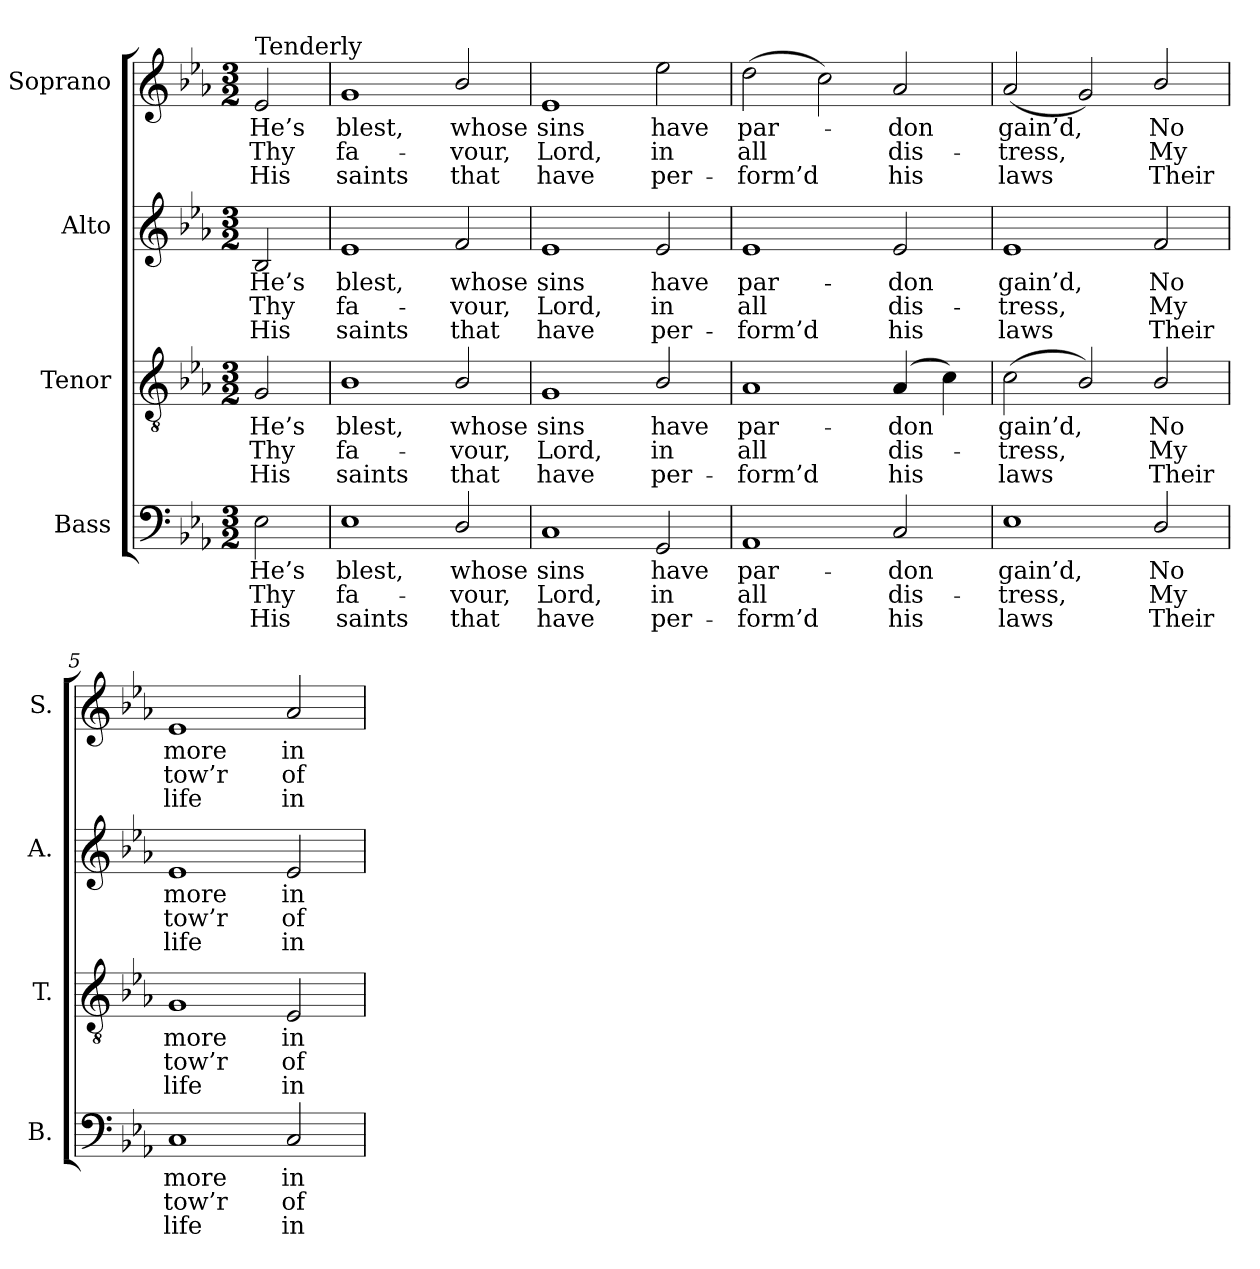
**kern	**text	**text	**text	**kern	**text	**text	**text	**kern	**text	**text	**text	**kern	**text	**text	**text
*part4	*part4	*part4	*part4	*part3	*part3	*part3	*part3	*part2	*part2	*part2	*part2	*part1	*part1	*part1	*part1
*staff4	*staff4	*staff4	*staff4	*staff3	*staff3	*staff3	*staff3	*staff2	*staff2	*staff2	*staff2	*staff1	*staff1	*staff1	*staff1
*I"Bass	*	*	*	*I"Tenor	*	*	*	*I"Alto	*	*	*	*I"Soprano	*	*	*
*I'B.	*	*	*	*I'T.	*	*	*	*I'A.	*	*	*	*I'S.	*	*	*
!!LO:PB:g=z
*clefF4	*	*	*	*clefGv2	*	*	*	*clefG2	*	*	*	*clefG2	*	*	*
*	*	*	*	*ITrd7c12	*	*	*	*	*	*	*	*	*	*	*
*k[b-e-a-]	*	*	*	*k[b-e-a-]	*	*	*	*k[b-e-a-]	*	*	*	*k[b-e-a-]	*	*	*
*E-:	*	*	*	*E-:	*	*	*	*E-:	*	*	*	*E-:	*	*	*
*M3/2	*	*	*	*M3/2	*	*	*	*M3/2	*	*	*	*M3/2	*	*	*
=	=	=	=	=	=	=	=	=	=	=	=	=	=	=	=
!	!LO:LY:b:color=#000000	!LO:LY:b:color=#000000	!LO:LY:b:color=#000000	!	!	!	!	!	!	!	!	!	!	!	!
!	!	!	!	!	!LO:LY:b:color=#000000	!LO:LY:b:color=#000000	!LO:LY:b:color=#000000	!	!	!	!	!	!	!	!
!	!	!	!	!	!	!	!	!	!LO:LY:b:color=#000000	!LO:LY:b:color=#000000	!LO:LY:b:color=#000000	!	!	!	!
!	!	!	!	!	!	!	!	!	!	!	!	!LO:TX:a:t=Tenderly	!	!	!
!	!	!	!	!	!	!	!	!	!	!	!	!	!LO:LY:b:color=#000000	!LO:LY:b:color=#000000	!LO:LY:b:color=#000000
2E-i\	He’s	Thy	His	2GGi/	He’s	Thy	His	2B-i/	He’s	Thy	His	2e-i/	He’s	Thy	His
=1	=1	=1	=1	=1	=1	=1	=1	=1	=1	=1	=1	=1	=1	=1	=1
!	!LO:LY:b:color=#000000	!LO:LY:b:color=#000000	!LO:LY:b:color=#000000	!	!	!	!	!	!	!	!	!	!	!	!
!	!	!	!	!	!LO:LY:b:color=#000000	!LO:LY:b:color=#000000	!LO:LY:b:color=#000000	!	!	!	!	!	!	!	!
!	!	!	!	!	!	!	!	!	!LO:LY:b:color=#000000	!LO:LY:b:color=#000000	!LO:LY:b:color=#000000	!	!	!	!
!	!	!	!	!	!	!	!	!	!	!	!	!	!LO:LY:b:color=#000000	!LO:LY:b:color=#000000	!LO:LY:b:color=#000000
1E-i	blest,	fa-	saints	1BB-i	blest,	fa-	saints	1e-i	blest,	fa-	saints	1gi	blest,	fa-	saints
!	!LO:LY:b:color=#000000	!LO:LY:b:color=#000000	!LO:LY:b:color=#000000	!	!	!	!	!	!	!	!	!	!	!	!
!	!	!	!	!	!LO:LY:b:color=#000000	!LO:LY:b:color=#000000	!LO:LY:b:color=#000000	!	!	!	!	!	!	!	!
!	!	!	!	!	!	!	!	!	!LO:LY:b:color=#000000	!LO:LY:b:color=#000000	!LO:LY:b:color=#000000	!	!	!	!
!	!	!	!	!	!	!	!	!	!	!	!	!	!LO:LY:b:color=#000000	!LO:LY:b:color=#000000	!LO:LY:b:color=#000000
2Di/	whose	-vour,	that	2BB-i/	whose	-vour,	that	2fi/	whose	-vour,	that	2b-i/	whose	-vour,	that
=2	=2	=2	=2	=2	=2	=2	=2	=2	=2	=2	=2	=2	=2	=2	=2
!	!LO:LY:b:color=#000000	!LO:LY:b:color=#000000	!LO:LY:b:color=#000000	!	!	!	!	!	!	!	!	!	!	!	!
!	!	!	!	!	!LO:LY:b:color=#000000	!LO:LY:b:color=#000000	!LO:LY:b:color=#000000	!	!	!	!	!	!	!	!
!	!	!	!	!	!	!	!	!	!LO:LY:b:color=#000000	!LO:LY:b:color=#000000	!LO:LY:b:color=#000000	!	!	!	!
!	!	!	!	!	!	!	!	!	!	!	!	!	!LO:LY:b:color=#000000	!LO:LY:b:color=#000000	!LO:LY:b:color=#000000
1Ci	sins	Lord,	have	1GGi	sins	Lord,	have	1e-i	sins	Lord,	have	1e-i	sins	Lord,	have
!	!LO:LY:b:color=#000000	!LO:LY:b:color=#000000	!LO:LY:b:color=#000000	!	!	!	!	!	!	!	!	!	!	!	!
!	!	!	!	!	!LO:LY:b:color=#000000	!LO:LY:b:color=#000000	!LO:LY:b:color=#000000	!	!	!	!	!	!	!	!
!	!	!	!	!	!	!	!	!	!LO:LY:b:color=#000000	!LO:LY:b:color=#000000	!LO:LY:b:color=#000000	!	!	!	!
!	!	!	!	!	!	!	!	!	!	!	!	!	!LO:LY:b:color=#000000	!LO:LY:b:color=#000000	!LO:LY:b:color=#000000
2GGi/	have	in	per-	2BB-i/	have	in	per-	2e-i/	have	in	per-	2ee-i\	have	in	per-
=3	=3	=3	=3	=3	=3	=3	=3	=3	=3	=3	=3	=3	=3	=3	=3
!	!LO:LY:b:color=#000000	!LO:LY:b:color=#000000	!LO:LY:b:color=#000000	!	!	!	!	!	!	!	!	!	!	!	!
!	!	!	!	!	!LO:LY:b:color=#000000	!LO:LY:b:color=#000000	!LO:LY:b:color=#000000	!	!	!	!	!	!	!	!
!	!	!	!	!	!	!	!	!	!LO:LY:b:color=#000000	!LO:LY:b:color=#000000	!LO:LY:b:color=#000000	!	!	!	!
!	!	!	!	!	!	!	!	!	!	!	!	!	!LO:LY:b:color=#000000	!LO:LY:b:color=#000000	!LO:LY:b:color=#000000
1AA-i	par-	all	-form’d	1AA-i	par-	all	-form’d	1e-i	par-	all	-form’d	(2ddi\	par-	all	-form’d
.	.	.	.	.	.	.	.	.	.	.	.	2cci\)	.	.	.
!	!LO:LY:b:color=#000000	!LO:LY:b:color=#000000	!LO:LY:b:color=#000000	!	!	!	!	!	!	!	!	!	!	!	!
!	!	!	!	!	!LO:LY:b:color=#000000	!LO:LY:b:color=#000000	!LO:LY:b:color=#000000	!	!	!	!	!	!	!	!
!	!	!	!	!	!	!	!	!	!LO:LY:b:color=#000000	!LO:LY:b:color=#000000	!LO:LY:b:color=#000000	!	!	!	!
!	!	!	!	!	!	!	!	!	!	!	!	!	!LO:LY:b:color=#000000	!LO:LY:b:color=#000000	!LO:LY:b:color=#000000
2Ci/	-don	dis-	his	(4AA-i/	-don	dis-	his	2e-i/	-don	dis-	his	2a-i/	-don	dis-	his
.	.	.	.	4Ci\)	.	.	.	.	.	.	.	.	.	.	.
=4	=4	=4	=4	=4	=4	=4	=4	=4	=4	=4	=4	=4	=4	=4	=4
!	!LO:LY:b:color=#000000	!LO:LY:b:color=#000000	!LO:LY:b:color=#000000	!	!	!	!	!	!	!	!	!	!	!	!
!	!	!	!	!	!LO:LY:b:color=#000000	!LO:LY:b:color=#000000	!LO:LY:b:color=#000000	!	!	!	!	!	!	!	!
!	!	!	!	!	!	!	!	!	!LO:LY:b:color=#000000	!LO:LY:b:color=#000000	!LO:LY:b:color=#000000	!	!	!	!
!	!	!	!	!	!	!	!	!	!	!	!	!	!LO:LY:b:color=#000000	!LO:LY:b:color=#000000	!LO:LY:b:color=#000000
1E-i	gain’d,	-tress,	laws	(2Ci\	gain’d,	-tress,	laws	1e-i	gain’d,	-tress,	laws	(2a-i/	gain’d,	-tress,	laws
.	.	.	.	2BB-i/)	.	.	.	.	.	.	.	2gi/)	.	.	.
!	!LO:LY:b:color=#000000	!LO:LY:b:color=#000000	!LO:LY:b:color=#000000	!	!	!	!	!	!	!	!	!	!	!	!
!	!	!	!	!	!LO:LY:b:color=#000000	!LO:LY:b:color=#000000	!LO:LY:b:color=#000000	!	!	!	!	!	!	!	!
!	!	!	!	!	!	!	!	!	!LO:LY:b:color=#000000	!LO:LY:b:color=#000000	!LO:LY:b:color=#000000	!	!	!	!
!	!	!	!	!	!	!	!	!	!	!	!	!	!LO:LY:b:color=#000000	!LO:LY:b:color=#000000	!LO:LY:b:color=#000000
2Di/	No	My	Their	2BB-i/	No	My	Their	2fi/	No	My	Their	2b-i/	No	My	Their
=5	=5	=5	=5	=5	=5	=5	=5	=5	=5	=5	=5	=5	=5	=5	=5
!	!LO:LY:b:color=#000000	!LO:LY:b:color=#000000	!LO:LY:b:color=#000000	!	!	!	!	!	!	!	!	!	!	!	!
!	!	!	!	!	!LO:LY:b:color=#000000	!LO:LY:b:color=#000000	!LO:LY:b:color=#000000	!	!	!	!	!	!	!	!
!	!	!	!	!	!	!	!	!	!LO:LY:b:color=#000000	!LO:LY:b:color=#000000	!LO:LY:b:color=#000000	!	!	!	!
!	!	!	!	!	!	!	!	!	!	!	!	!	!LO:LY:b:color=#000000	!LO:LY:b:color=#000000	!LO:LY:b:color=#000000
1Ci	more	tow’r	life	1GGi	more	tow’r	life	1e-i	more	tow’r	life	1e-i	more	tow’r	life
!	!LO:LY:b:color=#000000	!LO:LY:b:color=#000000	!LO:LY:b:color=#000000	!	!	!	!	!	!	!	!	!	!	!	!
!	!	!	!	!	!LO:LY:b:color=#000000	!LO:LY:b:color=#000000	!LO:LY:b:color=#000000	!	!	!	!	!	!	!	!
!	!	!	!	!	!	!	!	!	!LO:LY:b:color=#000000	!LO:LY:b:color=#000000	!LO:LY:b:color=#000000	!	!	!	!
!	!	!	!	!	!	!	!	!	!	!	!	!	!LO:LY:b:color=#000000	!LO:LY:b:color=#000000	!LO:LY:b:color=#000000
2Ci/	in	of	in	2EE-i/	in	of	in	2e-i/	in	of	in	2a-i/	in	of	in
=	=	=	=	=	=	=	=	=	=	=	=	=	=	=	=
*-	*-	*-	*-	*-	*-	*-	*-	*-	*-	*-	*-	*-	*-	*-	*-
